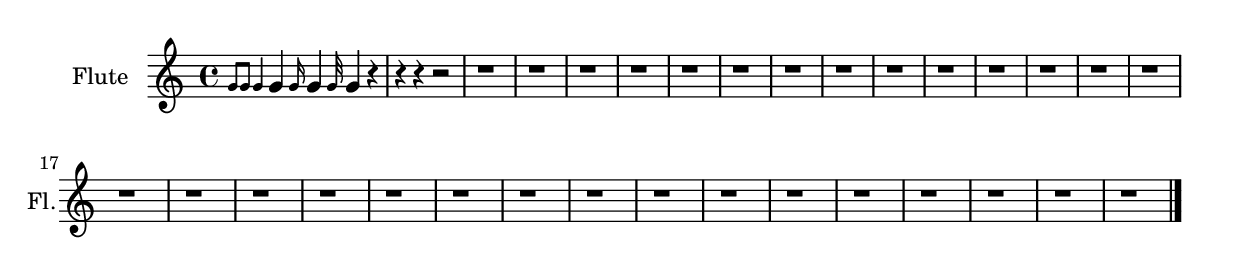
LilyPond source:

\version "2.18.2" 
\version "2.18.2" 
ponestaffone = \new Staff \with {
instrumentName = \markup { 

 \column { 


 \line { "Flute" 


 } 

 } 
 } 
shortInstrumentName = \markup { 

 \column { 


 \line { "Fl." 


 } 

 } 
 } 
 }{\autoBeamOff % measure 1
\clef treble \key c \major \time 4/4 \slashedGrace { g'8[  g'8]   g'4} g'4 \grace { g'16 } g'4 \grace { g'32 } g'4 r4  | 

 % measure 2
r4 r4 r2  | 

 % measure 3
r1  | 

 % measure 4
r1  | 

 % measure 5
r1  | 

 % measure 6
r1  | 

 % measure 7
r1  | 

 % measure 8
r1  | 

 % measure 9
r1  | 

 % measure 10
r1  | 

 % measure 11
r1  | 

 % measure 12
r1  | 

 % measure 13
r1  | 

 % measure 14
r1  | 

 % measure 15
r1  | 

 % measure 16
r1  | 

 % measure 17
\break r1  | 

 % measure 18
r1  | 

 % measure 19
r1  | 

 % measure 20
r1  | 

 % measure 21
r1  | 

 % measure 22
r1  | 

 % measure 23
r1  | 

 % measure 24
r1  | 

 % measure 25
r1  | 

 % measure 26
r1  | 

 % measure 27
r1  | 

 % measure 28
r1  | 

 % measure 29
r1  | 

 % measure 30
r1  | 

 % measure 31
r1  | 

 % measure 32
r1  \bar "|."

 }

<<\ponestaffone>>